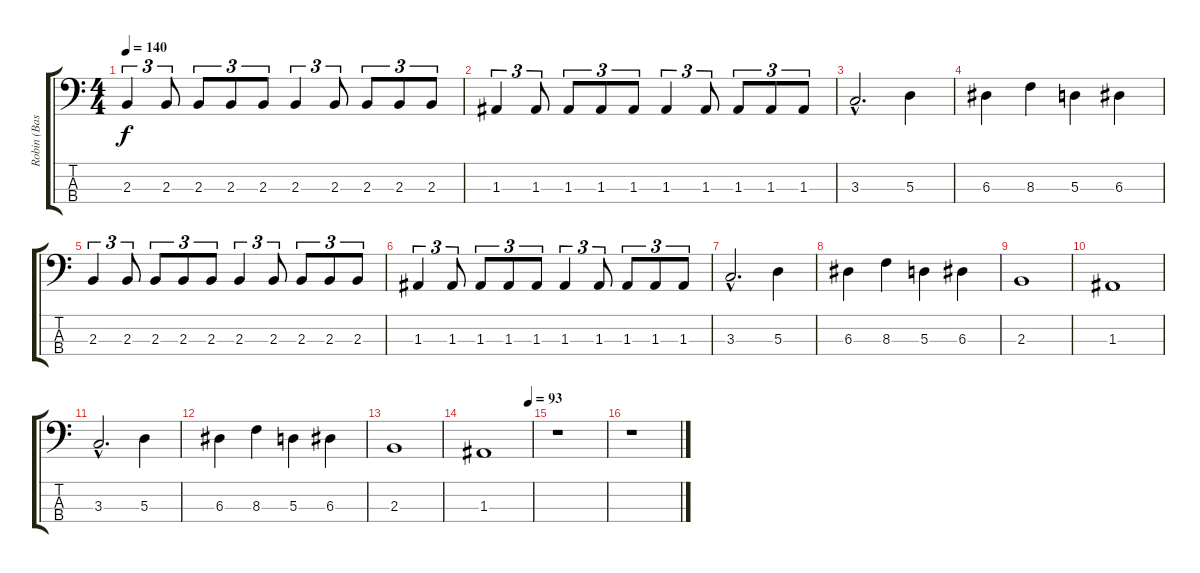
\track ("Robin (Bass)" "Robin (Bas") {instrument electricbassfinger}
\staff {score tabs}
\tuning (G2 D2 A1 D1) {hide}
\ts (4 4)
\tempo 140
\clef f4
\ks c
2.3.4{tu (3 2) dy f} 2.3.8{tu (3 2)} 2.3.8{tu (3 2)} 2.3.8{tu (3 2)} 2.3.8{tu (3 2)} 2.3.4{tu (3 2)} 2.3.8{tu (3 2)} 2.3.8{tu (3 2)} 2.3.8{tu (3 2)} 2.3.8{tu (3 2)} |
1.3.4{tu (3 2)} 1.3.8{tu (3 2)} 1.3.8{tu (3 2)} 1.3.8{tu (3 2)} 1.3.8{tu (3 2)} 1.3.4{tu (3 2)} 1.3.8{tu (3 2)} 1.3.8{tu (3 2)} 1.3.8{tu (3 2)} 1.3.8{tu (3 2)} |
3.3{hac}.2{d} 5.3.4 |
6.3.4 8.3.4 5.3.4 6.3.4 |
2.3.4{tu (3 2)} 2.3.8{tu (3 2)} 2.3.8{tu (3 2)} 2.3.8{tu (3 2)} 2.3.8{tu (3 2)} 2.3.4{tu (3 2)} 2.3.8{tu (3 2)} 2.3.8{tu (3 2)} 2.3.8{tu (3 2)} 2.3.8{tu (3 2)} |
1.3.4{tu (3 2)} 1.3.8{tu (3 2)} 1.3.8{tu (3 2)} 1.3.8{tu (3 2)} 1.3.8{tu (3 2)} 1.3.4{tu (3 2)} 1.3.8{tu (3 2)} 1.3.8{tu (3 2)} 1.3.8{tu (3 2)} 1.3.8{tu (3 2)} |
3.3{hac}.2{d} 5.3.4 |
6.3.4 8.3.4 5.3.4 6.3.4 |
2.3.1 |
1.3.1 |
3.3{hac}.2{d} 5.3.4 |
6.3.4 8.3.4 5.3.4 6.3.4 |
2.3.1 |
\tempo (93 0.9375)
1.3.1 |
r.1 |
r.1
